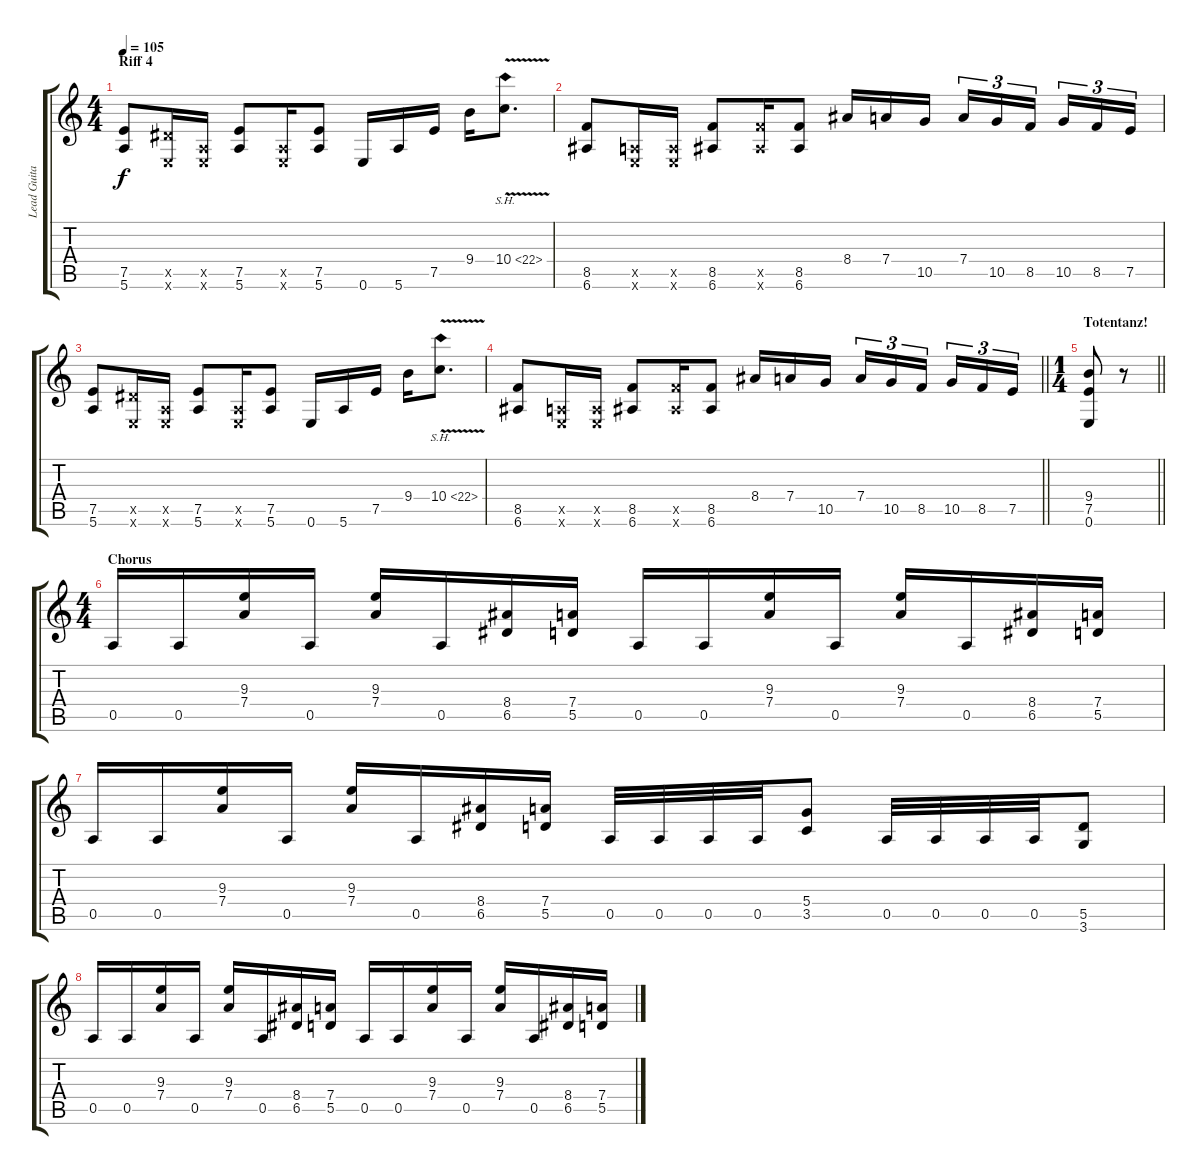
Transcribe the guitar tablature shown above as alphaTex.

\track ("Lead Guitar" "Lead Guita") {instrument distortionguitar}
\staff {score tabs}
\tuning (E4 B3 G3 D3 A2 E2) {hide}
\ts (4 4)
\section ("" "Riff 4")
\tempo 105
\clef g2
\ks c
(7.5 5.6).8{dy f} (6.5{x} 0.6{x}).16 (0.5{x} 0.6{x}).16 (7.5 5.6).8 (0.5{x} 0.6{x}).16 (7.5 5.6).8 0.6.16 5.6.16 7.5.16 9.4.16 10.4{sh 12 v}.8{d} |
(8.5 6.6).8 (0.5{x} 0.6{x}).16 (0.5{x} 0.6{x}).16 (8.5 6.6).8 (8.5{x} 6.6{x}).16 (8.5 6.6).8 8.4.16 7.4.16 10.5.16 7.4.16{tu (3 2)} 10.5.16{tu (3 2)} 8.5.16{tu (3 2) beam splitsecondary} 10.5.16{tu (3 2)} 8.5.16{tu (3 2)} 7.5.16{tu (3 2)} |
(7.5 5.6).8 (6.5{x} 0.6{x}).16 (0.5{x} 0.6{x}).16 (7.5 5.6).8 (0.5{x} 0.6{x}).16 (7.5 5.6).8 0.6.16 5.6.16 7.5.16 9.4.16 10.4{sh 12 v}.8{d} |
\barLineRight lightlight
(8.5 6.6).8 (0.5{x} 0.6{x}).16 (0.5{x} 0.6{x}).16 (8.5 6.6).8 (8.5{x} 6.6{x}).16 (8.5 6.6).8 8.4.16 7.4.16 10.5.16 7.4.16{tu (3 2)} 10.5.16{tu (3 2)} 8.5.16{tu (3 2) beam splitsecondary} 10.5.16{tu (3 2)} 8.5.16{tu (3 2)} 7.5.16{tu (3 2)} |
\ts (1 4)
\section ("" "Totentanz!")
\barLineRight lightlight
(9.4 7.5 0.6).8 r.8 |
\ts (4 4)
\section ("" "Chorus")
0.5.16 0.5.16 (9.3 7.4).16 0.5.16 (9.3 7.4).16 0.5.16 (8.4 6.5).16 (7.4 5.5).16 0.5.16 0.5.16 (9.3 7.4).16 0.5.16 (9.3 7.4).16 0.5.16 (8.4 6.5).16 (7.4 5.5).16 |
0.5.16 0.5.16 (9.3 7.4).16 0.5.16 (9.3 7.4).16 0.5.16 (8.4 6.5).16 (7.4 5.5).16 0.5.32 0.5.32 0.5.32 0.5.32 (5.4 3.5).8 0.5.32 0.5.32 0.5.32 0.5.32 (5.5 3.6).8 |
0.5.16 0.5.16 (9.3 7.4).16 0.5.16 (9.3 7.4).16 0.5.16 (8.4 6.5).16 (7.4 5.5).16 0.5.16 0.5.16 (9.3 7.4).16 0.5.16 (9.3 7.4).16 0.5.16 (8.4 6.5).16 (7.4 5.5).16
